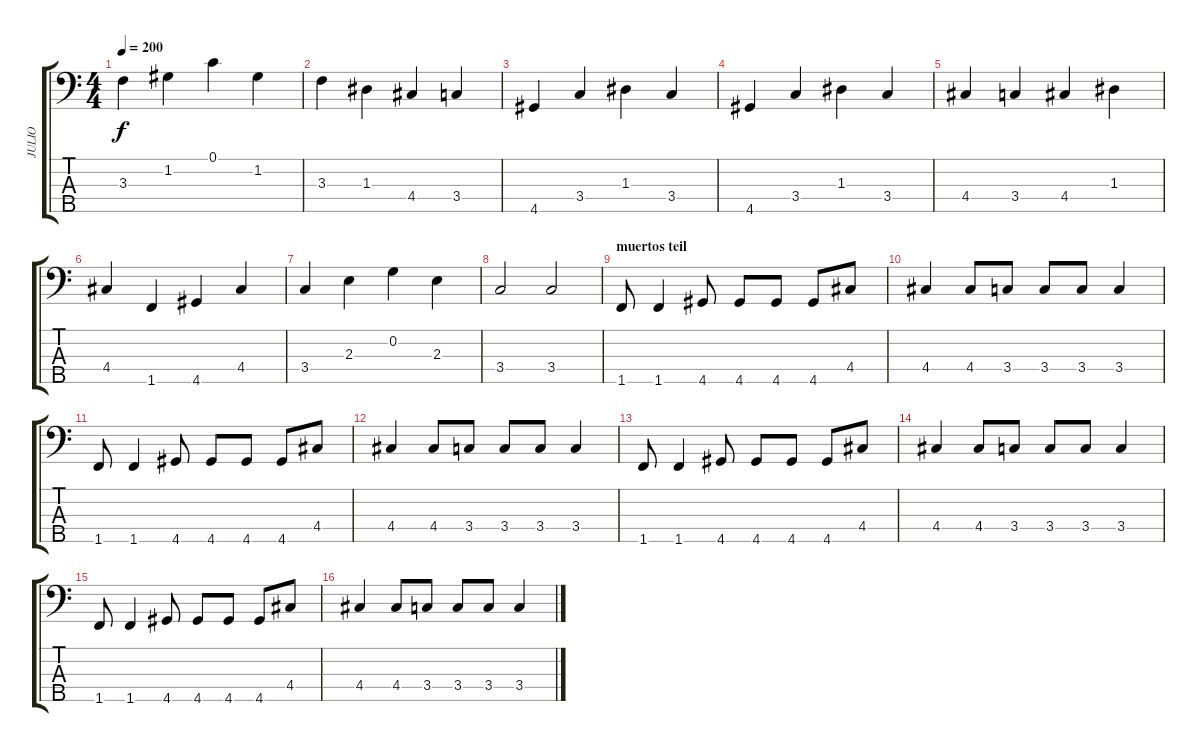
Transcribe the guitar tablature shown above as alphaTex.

\track ("JULIO" "JULIO") {instrument electricbasspick}
\staff {score tabs}
\tuning (C3 G2 D2 A1 E1) {hide}
\ts (4 4)
\tempo 200
\clef f4
\ks c
3.3.4{dy f} 1.2.4 0.1.4 1.2.4 |
3.3.4 1.3.4 4.4.4 3.4.4 |
4.5.4 3.4.4 1.3.4 3.4.4 |
4.5.4 3.4.4 1.3.4 3.4.4 |
4.4.4 3.4.4 4.4.4 1.3.4 |
4.4.4 1.5.4 4.5.4 4.4.4 |
3.4.4 2.3.4 0.2.4 2.3.4 |
3.4.2 3.4.2 |
\section ("" "muertos teil")
1.5.8 1.5.4 4.5.8 4.5.8 4.5.8 4.5.8 4.4.8 |
4.4.4 4.4.8 3.4.8 3.4.8 3.4.8 3.4.4 |
1.5.8 1.5.4 4.5.8 4.5.8 4.5.8 4.5.8 4.4.8 |
4.4.4 4.4.8 3.4.8 3.4.8 3.4.8 3.4.4 |
1.5.8 1.5.4 4.5.8 4.5.8 4.5.8 4.5.8 4.4.8 |
4.4.4 4.4.8 3.4.8 3.4.8 3.4.8 3.4.4 |
1.5.8 1.5.4 4.5.8 4.5.8 4.5.8 4.5.8 4.4.8 |
4.4.4 4.4.8 3.4.8 3.4.8 3.4.8 3.4.4
